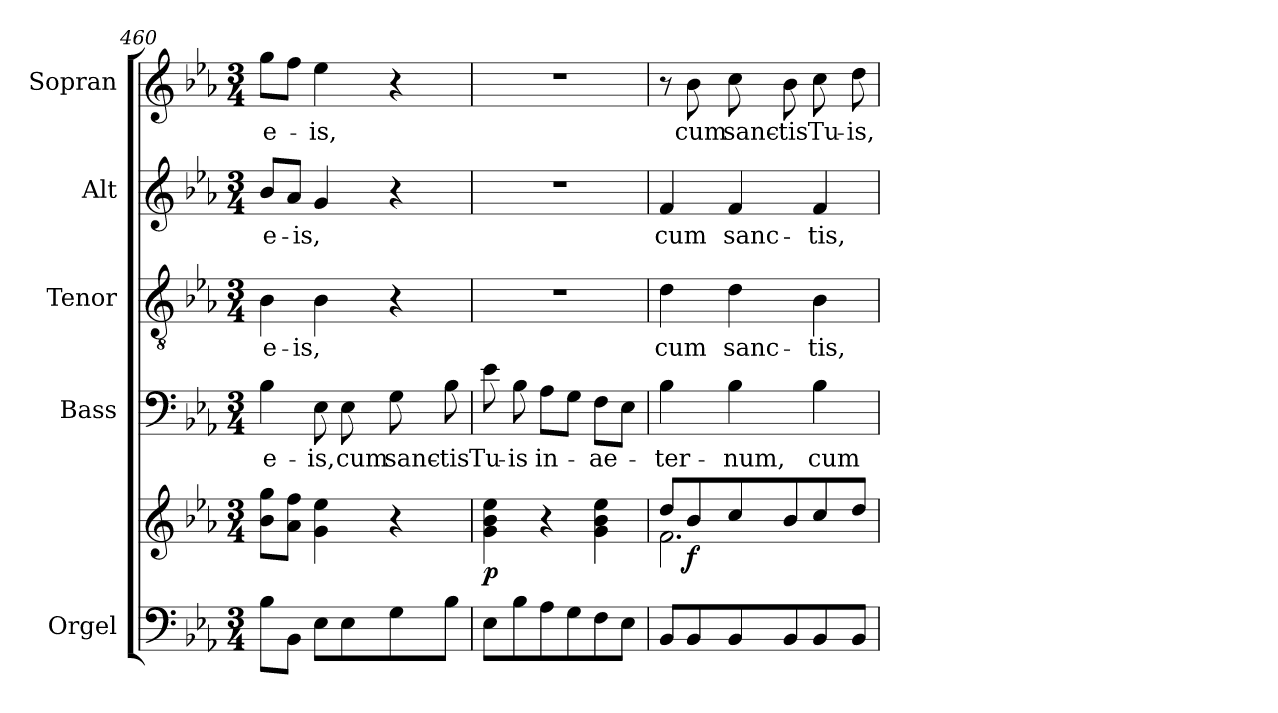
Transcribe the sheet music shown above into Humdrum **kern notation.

**kern	**kern	**dynam	**kern	**text	**kern	**text	**kern	**text	**kern	**text
*part5	*part5	*part5	*part4	*part4	*part3	*part3	*part2	*part2	*part1	*part1
*staff6	*staff5	*staff5/6	*staff4	*staff4	*staff3	*staff3	*staff2	*staff2	*staff1	*staff1
*I"Orgel	*	*	*I"Bass	*	*I"Tenor	*	*I"Alt	*	*I"Sopran	*
*I'Org.	*	*	*I'B.	*	*I'T.	*	*I'A.	*	*I'S.	*
!!LO:LB:g=z
*clefF4	*clefG2	*	*clefF4	*	*clefGv2	*	*clefG2	*	*clefG2	*
*k[b-e-a-]	*k[b-e-a-]	*	*k[b-e-a-]	*	*k[b-e-a-]	*	*k[b-e-a-]	*	*k[b-e-a-]	*
*E-:	*E-:	*	*E-:	*	*E-:	*	*E-:	*	*E-:	*
*M3/4	*M3/4	*	*M3/4	*	*M3/4	*	*M3/4	*	*M3/4	*
=460	=460	=460	=460	=460	=460	=460	=460	=460	=460	=460
!	!	!	!	!LO:LY:b	!	!LO:LY:b	!	!LO:LY:b	!	!LO:LY:b
8B-\L	8b-\ 8gg\L	.	4B-\	e-	4B-\	e-	8b-/L	e-	8gg\L	e-
8BB-\J	8a-\ 8ff\J	.	.	.	.	.	8a-/J	.	8ff\J	.
!	!	!	!	!LO:LY:b	!	!LO:LY:b	!	!LO:LY:b	!	!LO:LY:b
8E-\L	4g\ 4ee-\	.	8E-\	-is,	4B-\	-is,	4g/	-is,	4ee-\	-is,
!	!	!	!	!LO:LY:b	!	!	!	!	!	!
8E-\	.	.	8E-\	cum	.	.	.	.	.	.
!	!	!	!	!LO:LY:b	!	!	!	!	!	!
8G\	4r	.	8G\	sanc-	4r	.	4r	.	4r	.
!	!	!	!	!LO:LY:b	!	!	!	!	!	!
8B-\J	.	.	8B-\	-tis	.	.	.	.	.	.
=461	=461	=461	=461	=461	=461	=461	=461	=461	=461	=461
!	!	!LO:DY:b	!	!LO:LY:b	!	!	!	!	!	!
8E-\L	4g\ 4b-\ 4ee-\	p	8e-\	Tu-	2.r	.	2.r	.	2.r	.
!	!	!	!	!LO:LY:b	!	!	!	!	!	!
8B-\	.	.	8B-\	-is	.	.	.	.	.	.
!	!	!	!	!LO:LY:b	!	!	!	!	!	!
8A-\	4r	.	8A-\L	in-	.	.	.	.	.	.
8G\	.	.	8G\J	.	.	.	.	.	.	.
!	!	!	!	!LO:LY:b	!	!	!	!	!	!
8F\	4g\ 4b-\ 4ee-\	.	8F\L	-ae-	.	.	.	.	.	.
8E-\J	.	.	8E-\J	.	.	.	.	.	.	.
=462	=462	=462	=462	=462	=462	=462	=462	=462	=462	=462
*	*^	*	*	*	*	*	*	*	*	*
!	!	!	!	!	!LO:LY:b	!	!LO:LY:b	!	!LO:LY:b	!	!
8BB-/L	8dd/L	2.f\	.	4B-\	-ter-	4d\	cum	4f/	cum	8r	.
!	!	!	!LO:DY:b	!	!	!	!	!	!	!	!LO:LY:b
8BB-/	8b-/	.	f	.	.	.	.	.	.	8b-\	cum
!	!	!	!	!	!LO:LY:b	!	!LO:LY:b	!	!LO:LY:b	!	!LO:LY:b
8BB-/	8cc/	.	.	4B-\	-num,	4d\	sanc-	4f/	sanc-	8cc\	sanc-
!	!	!	!	!	!	!	!	!	!	!	!LO:LY:b
8BB-/	8b-/	.	.	.	.	.	.	.	.	8b-\	-tis
!	!	!	!	!	!LO:LY:b	!	!LO:LY:b	!	!LO:LY:b	!	!LO:LY:b
8BB-/	8cc/	.	.	4B-\	cum	4B-\	-tis,	4f/	-tis,	8cc\	Tu-
!	!	!	!	!	!	!	!	!	!	!	!LO:LY:b
8BB-/J	8dd/J	.	.	.	.	.	.	.	.	8dd\	-is,
*	*v	*v	*	*	*	*	*	*	*	*	*
=	=	=	=	=	=	=	=	=	=	=
*-	*-	*-	*-	*-	*-	*-	*-	*-	*-	*-
